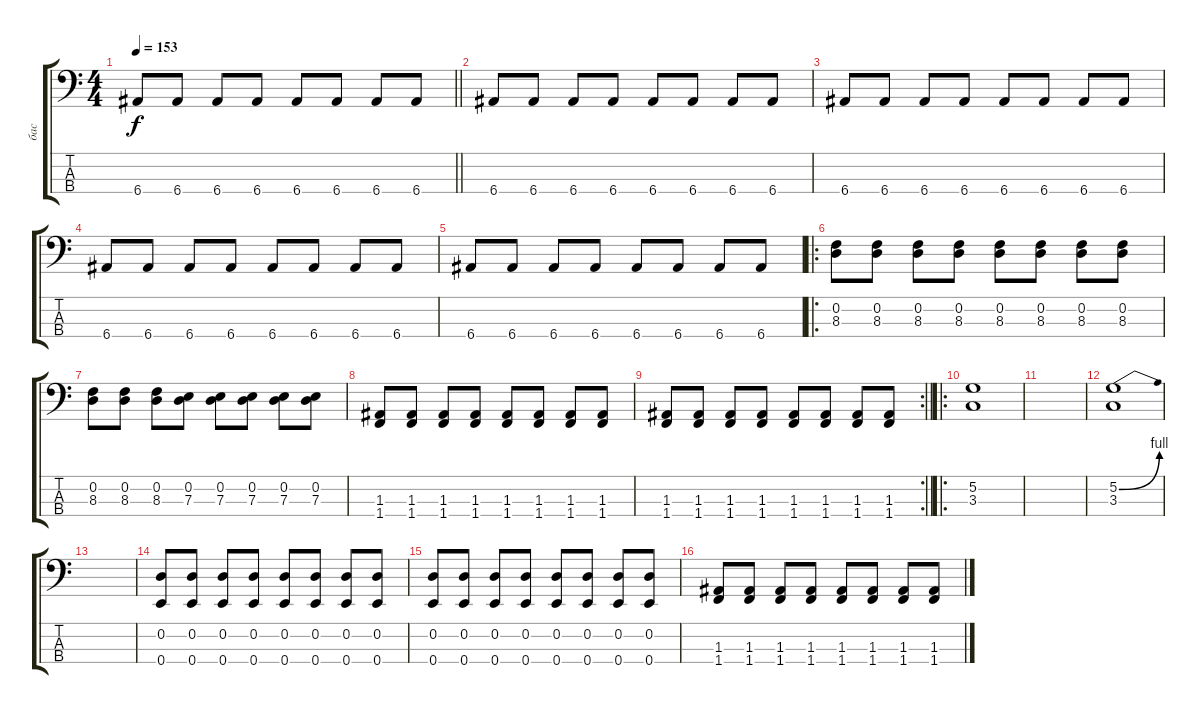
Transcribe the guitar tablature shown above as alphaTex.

\track ("бас" "бас") {instrument electricbasspick}
\staff {score tabs}
\tuning (G2 D2 A1 E1) {hide}
\ts (4 4)
\tempo 153
\clef f4
\barLineRight lightlight
\ks c
6.4.8{dy f} 6.4.8 6.4.8 6.4.8 6.4.8 6.4.8 6.4.8 6.4.8 |
6.4.8 6.4.8 6.4.8 6.4.8 6.4.8 6.4.8 6.4.8 6.4.8 |
6.4.8 6.4.8 6.4.8 6.4.8 6.4.8 6.4.8 6.4.8 6.4.8 |
6.4.8 6.4.8 6.4.8 6.4.8 6.4.8 6.4.8 6.4.8 6.4.8 |
6.4.8 6.4.8 6.4.8 6.4.8 6.4.8 6.4.8 6.4.8 6.4.8 |
\ro
(0.2 8.3).8 (0.2 8.3).8 (0.2 8.3).8 (0.2 8.3).8 (0.2 8.3).8 (0.2 8.3).8 (0.2 8.3).8 (0.2 8.3).8 |
(0.2 8.3).8 (0.2 8.3).8 (0.2 8.3).8 (0.2 7.3).8 (0.2 7.3).8 (0.2 7.3).8 (0.2 7.3).8 (0.2 7.3).8 |
(1.3 1.4).8 (1.3 1.4).8 (1.3 1.4).8 (1.3 1.4).8 (1.3 1.4).8 (1.3 1.4).8 (1.3 1.4).8 (1.3 1.4).8 |
\rc 2
\barLineRight lightlight
(1.3 1.4).8 (1.3 1.4).8 (1.3 1.4).8 (1.3 1.4).8 (1.3 1.4).8 (1.3 1.4).8 (1.3 1.4).8 (1.3 1.4).8 |
\ro
\section ("" "")
(5.2 3.3).1 |
|
(5.2{be (bend 0 0 60 4)} 3.3).1 |
|
(0.2 0.4).8 (0.2 0.4).8 (0.2 0.4).8 (0.2 0.4).8 (0.2 0.4).8 (0.2 0.4).8 (0.2 0.4).8 (0.2 0.4).8 |
(0.2 0.4).8 (0.2 0.4).8 (0.2 0.4).8 (0.2 0.4).8 (0.2 0.4).8 (0.2 0.4).8 (0.2 0.4).8 (0.2 0.4).8 |
(1.3 1.4).8 (1.3 1.4).8 (1.3 1.4).8 (1.3 1.4).8 (1.3 1.4).8 (1.3 1.4).8 (1.3 1.4).8 (1.3 1.4).8
